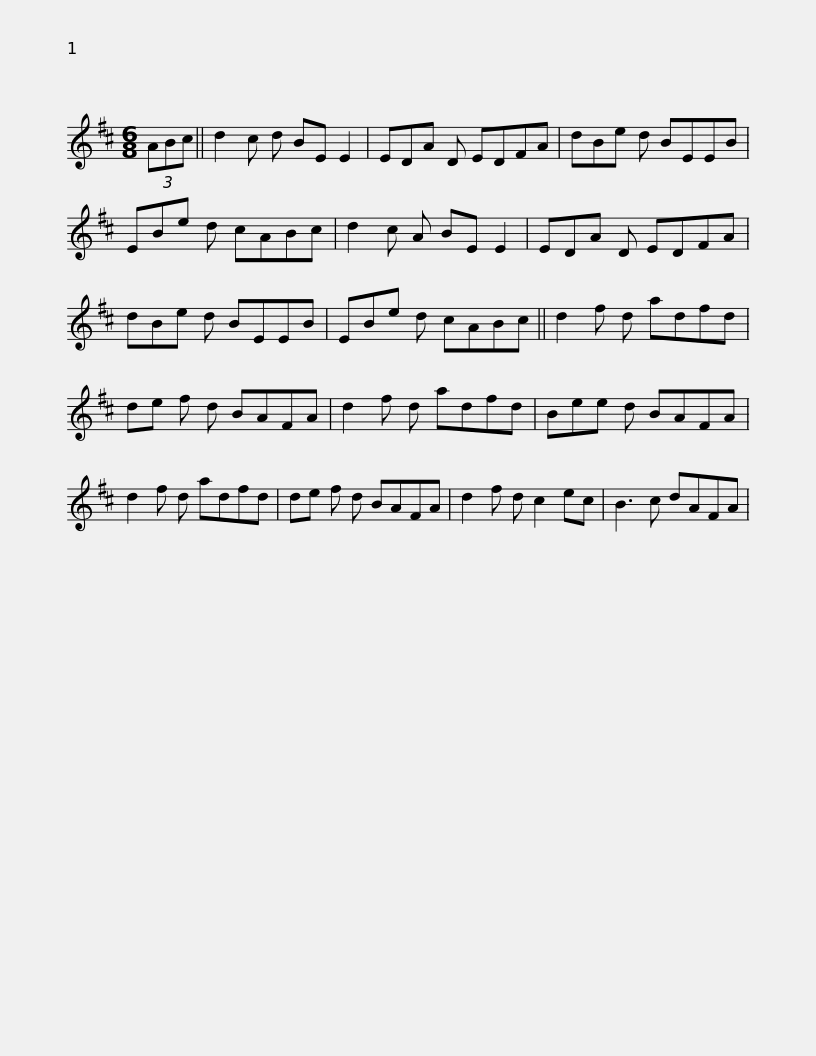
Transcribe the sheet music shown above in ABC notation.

X:1
L:1/8
M:6/8
I:linebreak $
K:D
V:1 treble
V:1
 (3ABc || d2 c d BE E2 | EDA D EDFA | dBe d BEEB | EBe d cABc | %5
 d2 c A BE E2 |$ EDA D EDFA | dBe d BEEB | EBe d cABc || d2 f d adfd | %10
 de f d BAFA |$ d2 f d adfd | Bee d BAFA | d2 f d adfd | de f d BAFA | %15
 d2 f d c2 ec | B3 c dAFA | %17
